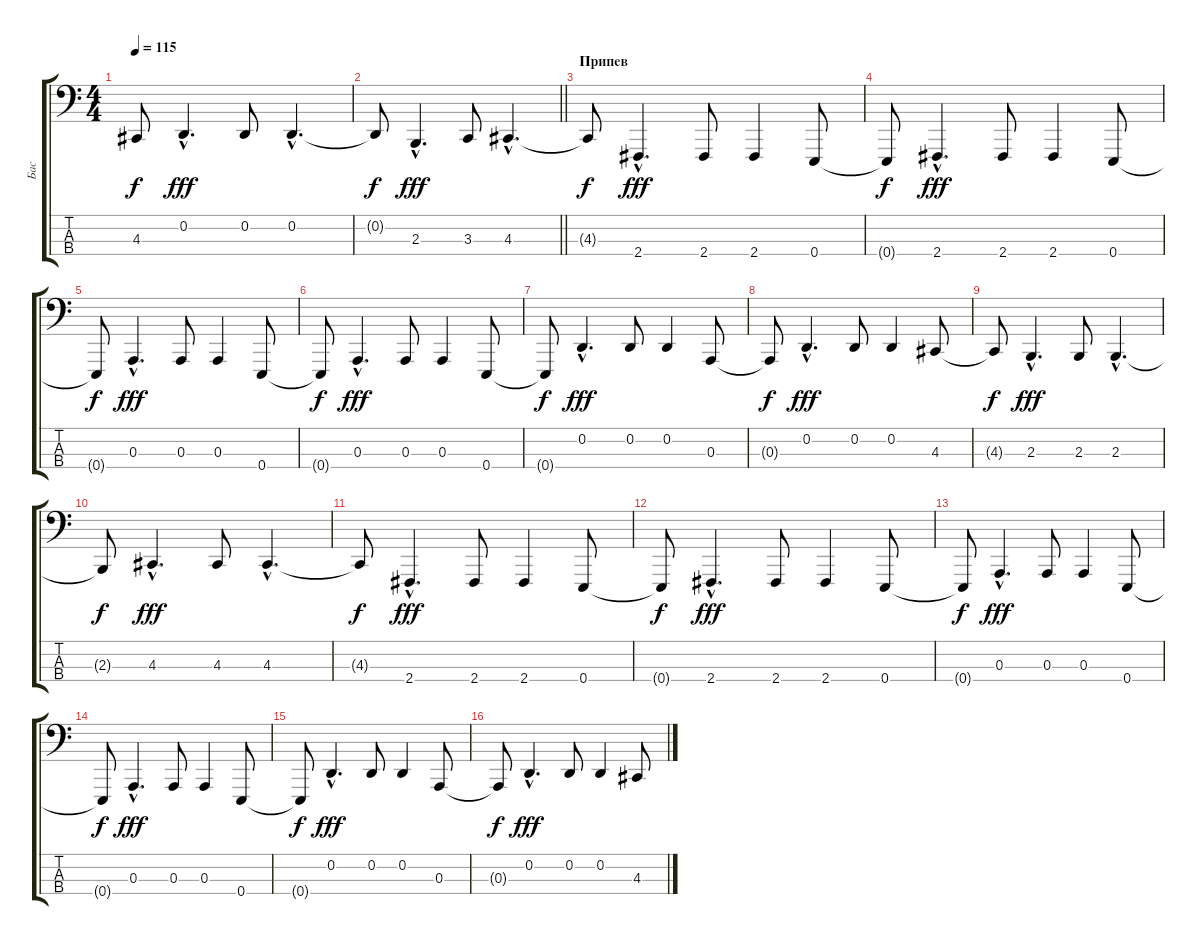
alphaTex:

\track ("Бас" "Бас") {instrument stringensemble1}
\staff {score tabs}
\tuning (G2 D2 A1 E1) {hide}
\ts (4 4)
\tempo 115
\clef f4
\ks c
4.3{t}.8{dy f} 0.2{hac}.4{d dy fff} 0.2.8 0.2{hac}.4{d} |
\barLineRight lightlight
0.2{t}.8{dy f} 2.3{hac}.4{d dy fff} 3.3.8 4.3{hac}.4{d} |
\section ("" "Припев")
4.3{t}.8{dy f} 2.4{hac}.4{d dy fff} 2.4.8 2.4.4 0.4.8 |
0.4{t}.8{dy f} 2.4{hac}.4{d dy fff} 2.4.8 2.4.4 0.4.8 |
0.4{t}.8{dy f} 0.3{hac}.4{d dy fff} 0.3.8 0.3.4 0.4.8 |
0.4{t}.8{dy f} 0.3{hac}.4{d dy fff} 0.3.8 0.3.4 0.4.8 |
0.4{t}.8{dy f} 0.2{hac}.4{d dy fff} 0.2.8 0.2.4 0.3.8 |
0.3{t}.8{dy f} 0.2{hac}.4{d dy fff} 0.2.8 0.2.4 4.3.8 |
4.3{t}.8{dy f} 2.3{hac}.4{d dy fff} 2.3.8 2.3{hac}.4{d} |
2.3{t}.8{dy f} 4.3{hac}.4{d dy fff} 4.3.8 4.3{hac}.4{d} |
4.3{t}.8{dy f} 2.4{hac}.4{d dy fff} 2.4.8 2.4.4 0.4.8 |
0.4{t}.8{dy f} 2.4{hac}.4{d dy fff} 2.4.8 2.4.4 0.4.8 |
0.4{t}.8{dy f} 0.3{hac}.4{d dy fff} 0.3.8 0.3.4 0.4.8 |
0.4{t}.8{dy f} 0.3{hac}.4{d dy fff} 0.3.8 0.3.4 0.4.8 |
0.4{t}.8{dy f} 0.2{hac}.4{d dy fff} 0.2.8 0.2.4 0.3.8 |
0.3{t}.8{dy f} 0.2{hac}.4{d dy fff} 0.2.8 0.2.4 4.3.8
